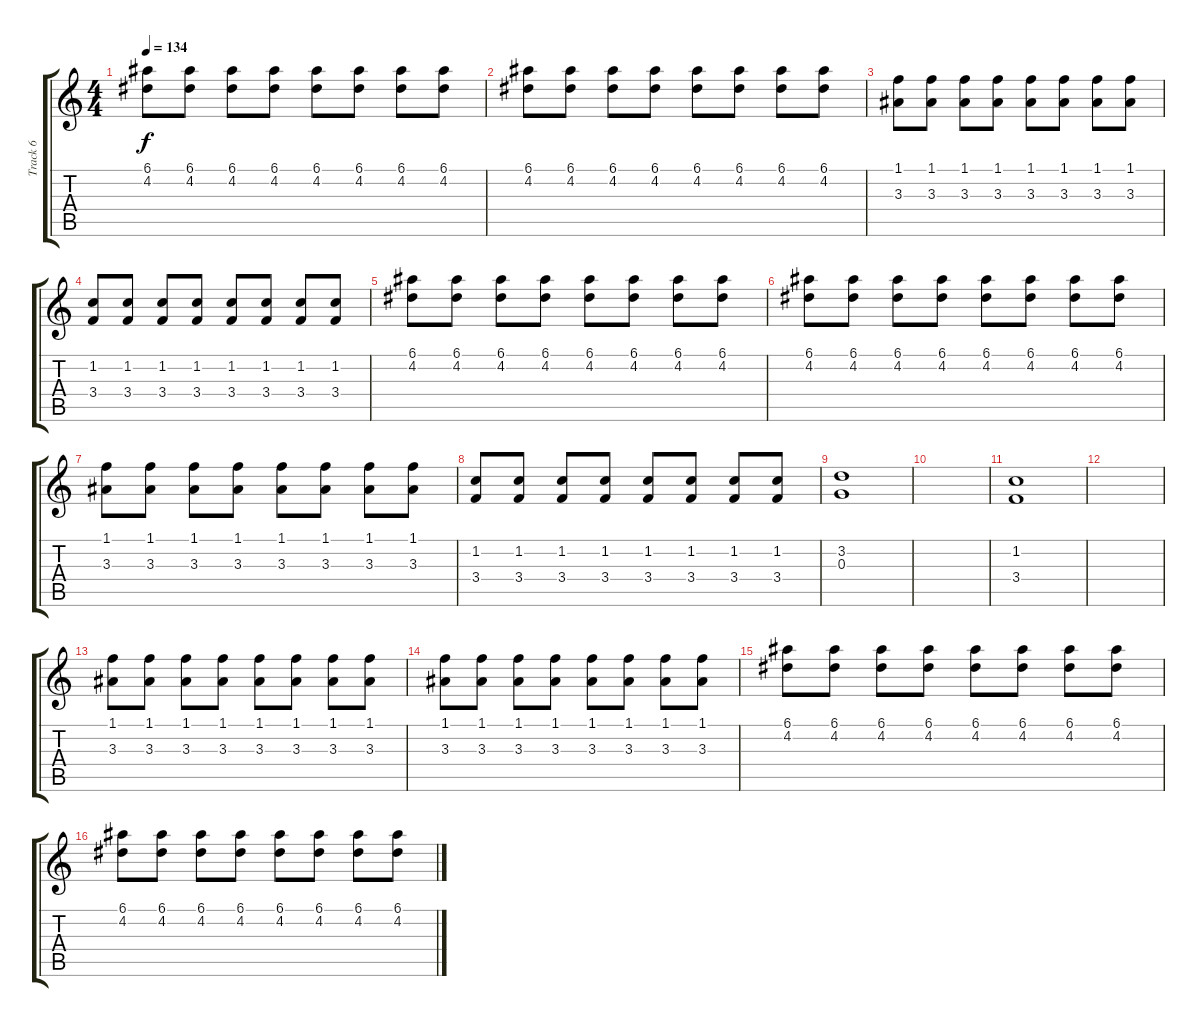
\track ("Track 6" "Track 6") {instrument overdrivenguitar}
\staff {score tabs}
\tuning (E4 B3 G3 D3 A2 E2) {hide}
\ts (4 4)
\tempo 134
\clef g2
\ks c
(6.1 4.2).8{dy f} (6.1 4.2).8 (6.1 4.2).8 (6.1 4.2).8 (6.1 4.2).8 (6.1 4.2).8 (6.1 4.2).8 (6.1 4.2).8 |
(6.1 4.2).8 (6.1 4.2).8 (6.1 4.2).8 (6.1 4.2).8 (6.1 4.2).8 (6.1 4.2).8 (6.1 4.2).8 (6.1 4.2).8 |
(1.1 3.3).8 (1.1 3.3).8 (1.1 3.3).8 (1.1 3.3).8 (1.1 3.3).8 (1.1 3.3).8 (1.1 3.3).8 (1.1 3.3).8 |
(1.2 3.4).8 (1.2 3.4).8 (1.2 3.4).8 (1.2 3.4).8 (1.2 3.4).8 (1.2 3.4).8 (1.2 3.4).8 (1.2 3.4).8 |
(6.1 4.2).8 (6.1 4.2).8 (6.1 4.2).8 (6.1 4.2).8 (6.1 4.2).8 (6.1 4.2).8 (6.1 4.2).8 (6.1 4.2).8 |
(6.1 4.2).8 (6.1 4.2).8 (6.1 4.2).8 (6.1 4.2).8 (6.1 4.2).8 (6.1 4.2).8 (6.1 4.2).8 (6.1 4.2).8 |
(1.1 3.3).8 (1.1 3.3).8 (1.1 3.3).8 (1.1 3.3).8 (1.1 3.3).8 (1.1 3.3).8 (1.1 3.3).8 (1.1 3.3).8 |
(1.2 3.4).8 (1.2 3.4).8 (1.2 3.4).8 (1.2 3.4).8 (1.2 3.4).8 (1.2 3.4).8 (1.2 3.4).8 (1.2 3.4).8 |
(3.2 0.3).1 |
|
(1.2 3.4).1 |
|
(1.1 3.3).8 (1.1 3.3).8 (1.1 3.3).8 (1.1 3.3).8 (1.1 3.3).8 (1.1 3.3).8 (1.1 3.3).8 (1.1 3.3).8 |
(1.1 3.3).8 (1.1 3.3).8 (1.1 3.3).8 (1.1 3.3).8 (1.1 3.3).8 (1.1 3.3).8 (1.1 3.3).8 (1.1 3.3).8 |
(6.1 4.2).8 (6.1 4.2).8 (6.1 4.2).8 (6.1 4.2).8 (6.1 4.2).8 (6.1 4.2).8 (6.1 4.2).8 (6.1 4.2).8 |
(6.1 4.2).8 (6.1 4.2).8 (6.1 4.2).8 (6.1 4.2).8 (6.1 4.2).8 (6.1 4.2).8 (6.1 4.2).8 (6.1 4.2).8
